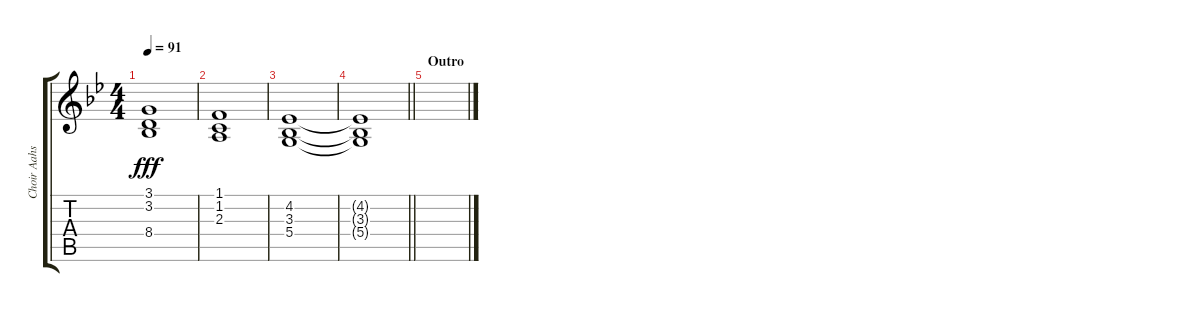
\track ("Choir Aahs" "Choir Aahs") {instrument choiraahs}
\staff {score tabs}
\tuning (E4 B3 G3 D3 A2 E2) {hide}
\ts (4 4)
\tempo 91
\clef g2
\ks bb
(3.1 3.2 8.4).1{dy fff} |
(1.1 1.2 2.3).1 |
(4.2 3.3 5.4).1 |
\barLineRight lightlight
(4.2{t} 3.3{t} 5.4{t}).1 |
\section ("" "Outro")
